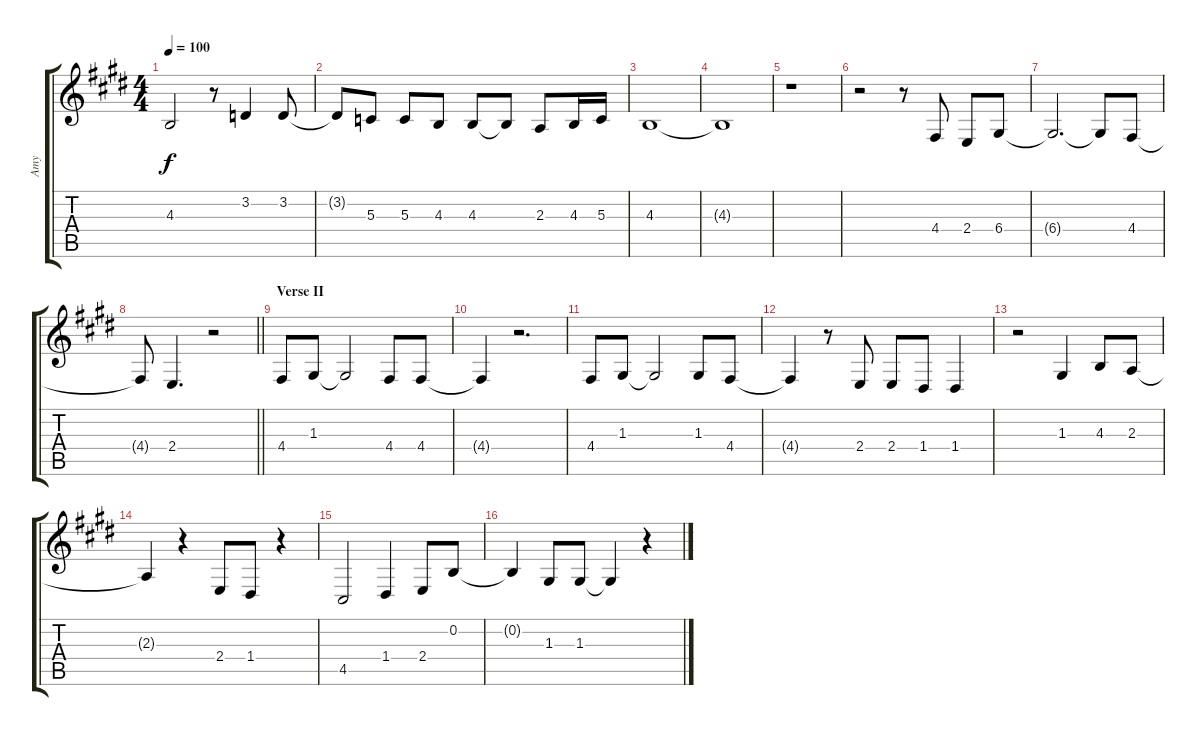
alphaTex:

\track ("Amy" "Amy") {instrument oboe}
\staff {score tabs}
\tuning (E4 B3 G3 D3 A2 E2) {hide}
\ts (4 4)
\tempo 100
\clef g2
\ks e
4.3{t}.2{dy f} r.8 3.2.4 3.2.8 |
3.2{t}.8 5.3.8 5.3.8 4.3.8 4.3.8 4.3{t}.8 2.3.8 4.3.16 5.3.16 |
4.3.1 |
4.3{t}.1 |
r.1 |
r.2 r.8 4.4.8 2.4.8 6.4.8 |
6.4{t}.2{d} 6.4{t}.8 4.4.8 |
\barLineRight lightlight
4.4{t}.8 2.4.4{d} r.2 |
\section ("" "Verse II")
4.4.8 1.3.8 1.3{t}.2 4.4.8 4.4.8 |
4.4{t}.4 r.2{d} |
4.4.8 1.3.8 1.3{t}.2 1.3.8 4.4.8 |
4.4{t}.4 r.8 2.4.8 2.4.8 1.4.8 1.4.4 |
r.2 1.3.4 4.3.8 2.3.8 |
2.3{t}.4 r.4 2.4.8 1.4.8 r.4 |
4.5.2 1.4.4 2.4.8 0.2.8 |
0.2{t}.4 1.3.8 1.3.8 1.3{t}.4 r.4
